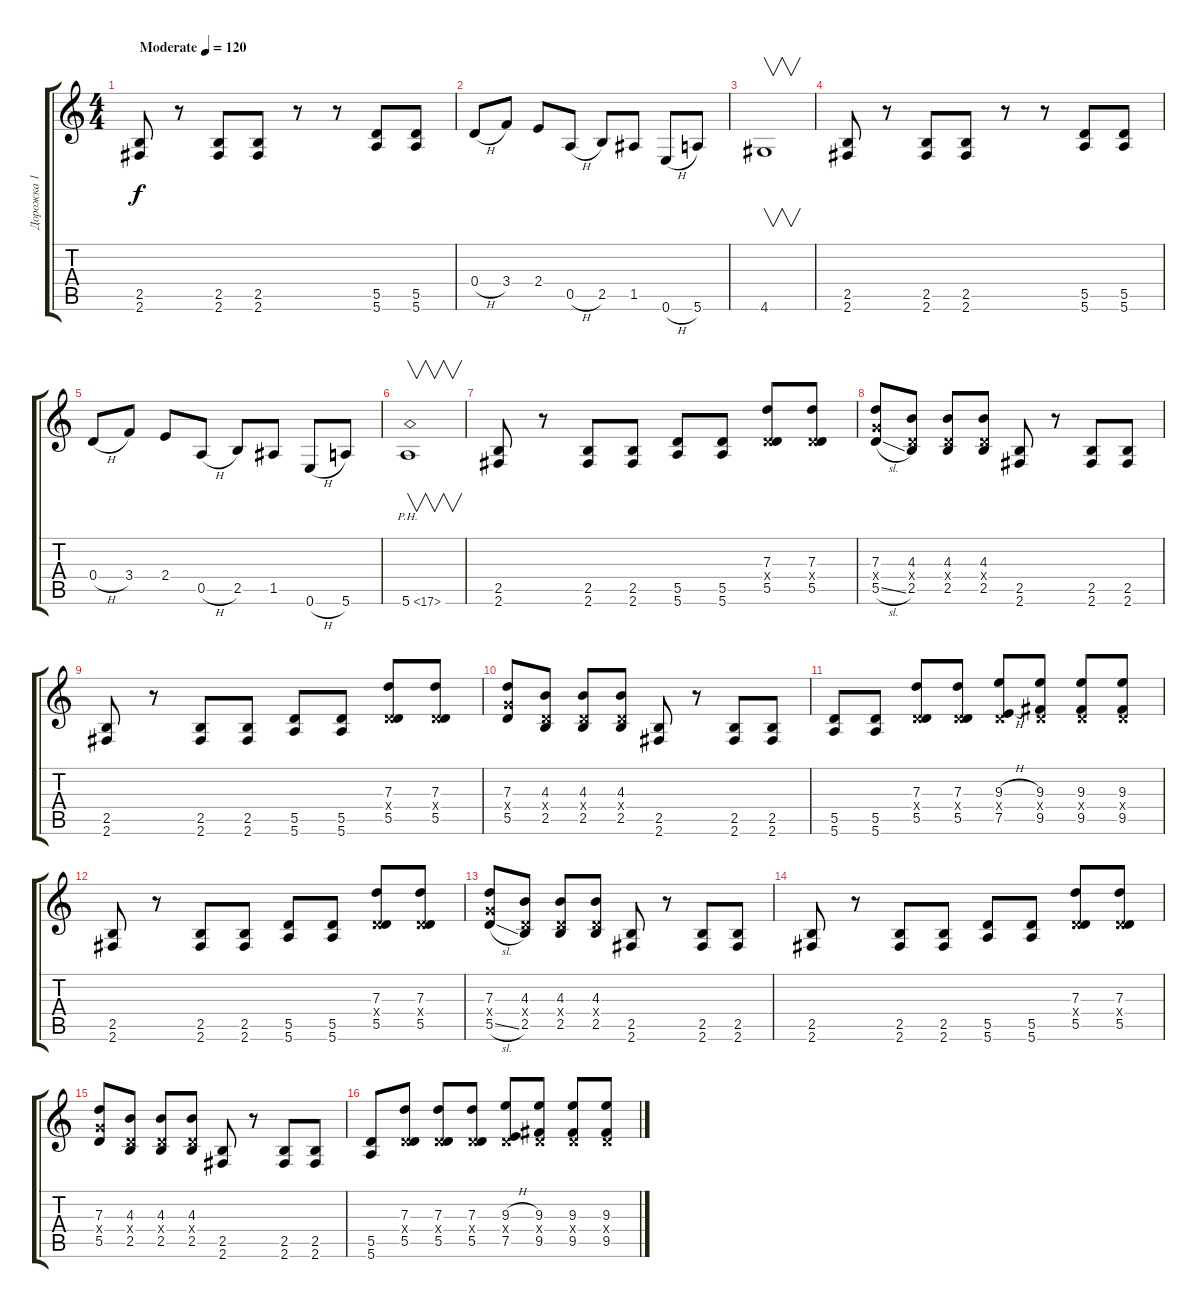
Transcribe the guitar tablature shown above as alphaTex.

\track ("Дорожка 1" "Дорожка 1") {instrument distortionguitar}
\staff {score tabs}
\tuning (E4 B3 G3 D3 A2 E2) {hide}
\ts (4 4)
\tempo (120 "Moderate")
\clef g2
\ks c
(2.5 2.6).8{dy f instrument distortionguitar} r.8 (2.5 2.6).8 (2.5 2.6).8 r.8 r.8 (5.5 5.6).8 (5.5 5.6).8 |
0.4{h}.8 3.4.8 2.4.8 0.5{h}.8 2.5.8 1.5.8 0.6{h}.8 5.6.8 |
4.6.1{v} |
(2.5 2.6).8 r.8 (2.5 2.6).8 (2.5 2.6).8 r.8 r.8 (5.5 5.6).8 (5.5 5.6).8 |
0.4{h}.8 3.4.8 2.4.8 0.5{h}.8 2.5.8 1.5.8 0.6{h}.8 5.6.8 |
5.6{ph 12}.1{v} |
(2.5 2.6).8 r.8 (2.5 2.6).8 (2.5 2.6).8 (5.5 5.6).8 (5.5 5.6).8 (7.3 0.4{x} 5.5).8 (7.3 0.4{x} 5.5).8 |
(7.3 5.4{x} 5.5{sl}).8 (4.3 0.4{x} 2.5).8 (4.3 0.4{x} 2.5).8 (4.3 0.4{x} 2.5).8 (2.5 2.6).8 r.8 (2.5 2.6).8 (2.5 2.6).8 |
(2.5 2.6).8 r.8 (2.5 2.6).8 (2.5 2.6).8 (5.5 5.6).8 (5.5 5.6).8 (7.3 0.4{x} 5.5).8 (7.3 0.4{x} 5.5).8 |
(7.3 5.4{x} 5.5).8 (4.3 0.4{x} 2.5).8 (4.3 0.4{x} 2.5).8 (4.3 0.4{x} 2.5).8 (2.5 2.6).8 r.8 (2.5 2.6).8 (2.5 2.6).8 |
(5.5 5.6).8 (5.5 5.6).8 (7.3 0.4{x} 5.5).8 (7.3 0.4{x} 5.5).8 (9.3{h} 0.4{x} 7.5{h}).8 (9.3 0.4{x} 9.5).8 (9.3 0.4{x} 9.5).8 (9.3 0.4{x} 9.5).8 |
(2.5 2.6).8 r.8 (2.5 2.6).8 (2.5 2.6).8 (5.5 5.6).8 (5.5 5.6).8 (7.3 0.4{x} 5.5).8 (7.3 0.4{x} 5.5).8 |
(7.3 5.4{x} 5.5{sl}).8 (4.3 0.4{x} 2.5).8 (4.3 0.4{x} 2.5).8 (4.3 0.4{x} 2.5).8 (2.5 2.6).8 r.8 (2.5 2.6).8 (2.5 2.6).8 |
(2.5 2.6).8 r.8 (2.5 2.6).8 (2.5 2.6).8 (5.5 5.6).8 (5.5 5.6).8 (7.3 0.4{x} 5.5).8 (7.3 0.4{x} 5.5).8 |
(7.3 5.4{x} 5.5).8 (4.3 0.4{x} 2.5).8 (4.3 0.4{x} 2.5).8 (4.3 0.4{x} 2.5).8 (2.5 2.6).8 r.8 (2.5 2.6).8 (2.5 2.6).8 |
(5.5 5.6).8 (7.3 0.4{x} 5.5).8 (7.3 0.4{x} 5.5).8 (7.3 0.4{x} 5.5).8 (9.3{h} 0.4{x} 7.5{h}).8 (9.3 0.4{x} 9.5).8 (9.3 0.4{x} 9.5).8 (9.3 0.4{x} 9.5).8
